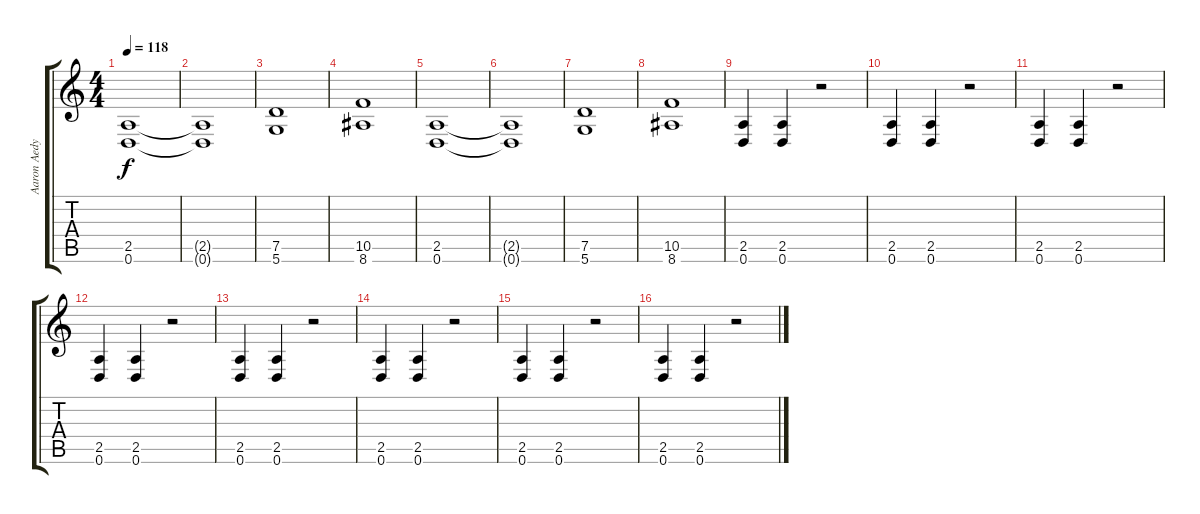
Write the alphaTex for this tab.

\track ("Aaron Aedy" "Aaron Aedy") {instrument distortionguitar}
\staff {score tabs}
\tuning (D4 A3 F3 C3 G2 D2) {hide}
\ts (4 4)
\tempo 118
\clef g2
\ks c
(2.5 0.6).1{dy f} |
(2.5{t} 0.6{t}).1 |
(7.5 5.6).1 |
(10.5 8.6).1 |
(2.5 0.6).1 |
(2.5{t} 0.6{t}).1 |
(7.5 5.6).1 |
(10.5 8.6).1 |
(2.5 0.6).4 (2.5 0.6).4 r.2 |
(2.5 0.6).4 (2.5 0.6).4 r.2 |
(2.5 0.6).4 (2.5 0.6).4 r.2 |
(2.5 0.6).4 (2.5 0.6).4 r.2 |
(2.5 0.6).4 (2.5 0.6).4 r.2 |
(2.5 0.6).4 (2.5 0.6).4 r.2 |
(2.5 0.6).4 (2.5 0.6).4 r.2 |
(2.5 0.6).4 (2.5 0.6).4 r.2
